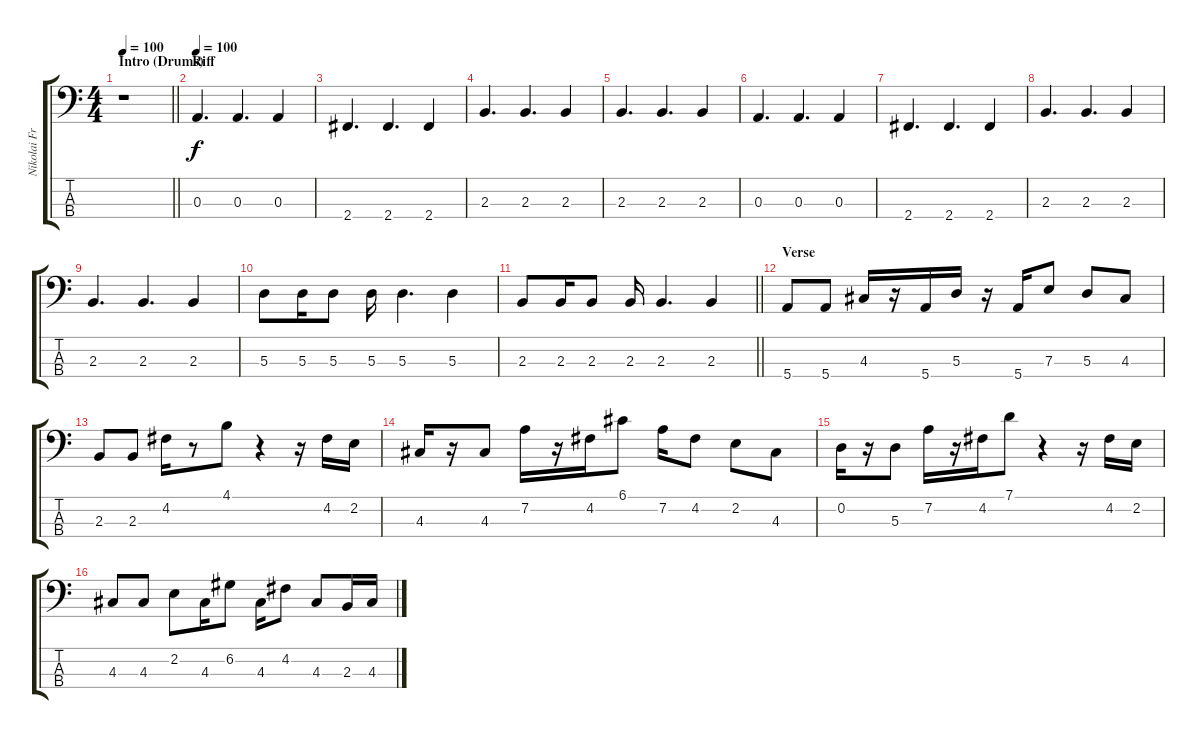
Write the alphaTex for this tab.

\track ("Nikolai Fraiture" "Nikolai Fr") {instrument electricbassfinger}
\staff {score tabs}
\tuning (G2 D2 A1 E1) {hide}
\ts (4 4)
\section ("" "Intro (Drums)")
\tempo 100
\tempo 120
\tempo 100
\clef f4
\barLineRight lightlight
\ks c
r.1{dy f instrument electricbassfinger} |
\section ("" "Riff")
\tempo 100
0.3.4{d} 0.3.4{d} 0.3.4 |
2.4.4{d} 2.4.4{d} 2.4.4 |
2.3.4{d} 2.3.4{d} 2.3.4 |
2.3.4{d} 2.3.4{d} 2.3.4 |
0.3.4{d} 0.3.4{d} 0.3.4 |
2.4.4{d} 2.4.4{d} 2.4.4 |
2.3.4{d} 2.3.4{d} 2.3.4 |
2.3.4{d} 2.3.4{d} 2.3.4 |
5.3.8 5.3.16 5.3.8 5.3.16 5.3.4{d} 5.3.4 |
\barLineRight lightlight
2.3.8 2.3.16 2.3.8 2.3.16 2.3.4{d} 2.3.4 |
\section ("" "Verse")
5.4.8 5.4.8 4.3.16 r.16 5.4.16 5.3.16 r.16 5.4.16 7.3.8 5.3.8 4.3.8 |
2.3.8 2.3.8 4.2.16 r.8 4.1.8 r.4 r.16 4.2.16 2.2.16 |
4.3.16 r.16 4.3.8 7.2.16 r.16 4.2.16 6.1.8 7.2.16 4.2.8 2.2.8 4.3.8 |
0.2.16 r.16 5.3.8 7.2.16 r.16 4.2.16 7.1.8 r.4 r.16 4.2.16 2.2.16 |
4.3.8 4.3.8 2.2.8 4.3.16 6.2.8 4.3.16 4.2.8 4.3.8 2.3.16 4.3.16
